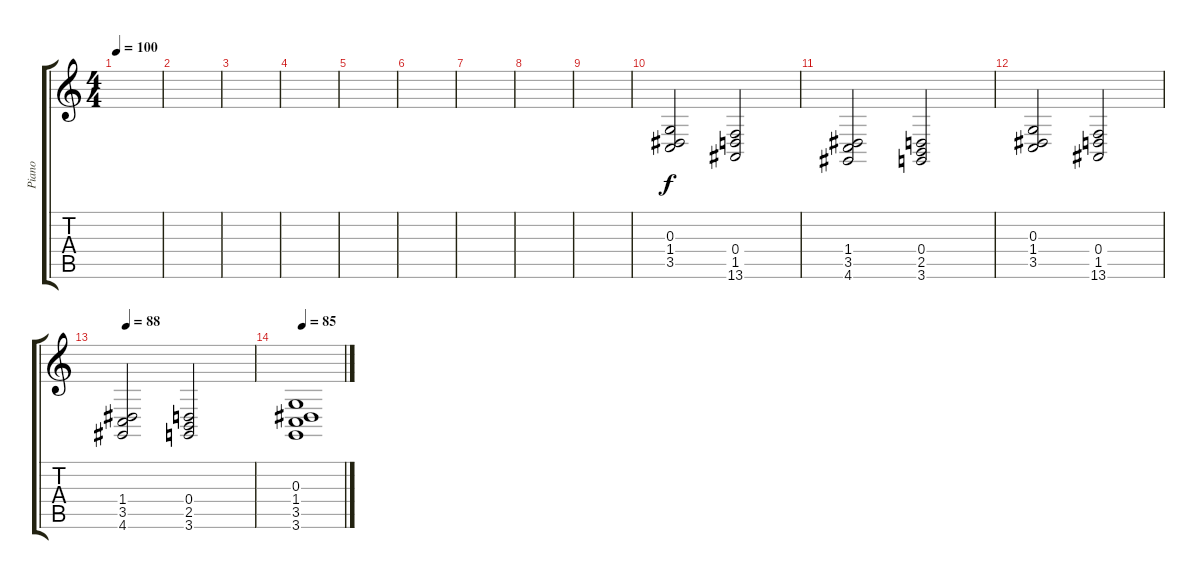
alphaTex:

\track ("Piano" "Piano") {instrument acousticgrandpiano}
\staff {score tabs}
\tuning (E4 B3 G3 D3 A2 E2) {hide}
\ts (4 4)
\tempo 100
\clef g2
\ks c
|
|
|
|
|
|
|
|
|
(0.3 1.4 3.5).2 (0.4 1.5 13.6).2 |
(1.4 3.5 4.6).2 (0.4 2.5 3.6).2 |
(0.3 1.4 3.5).2 (0.4 1.5 13.6).2 |
\tempo 88
(1.4 3.5 4.6).2 (0.4 2.5 3.6).2 |
\tempo 85
(0.3 1.4 3.5 3.6).1
